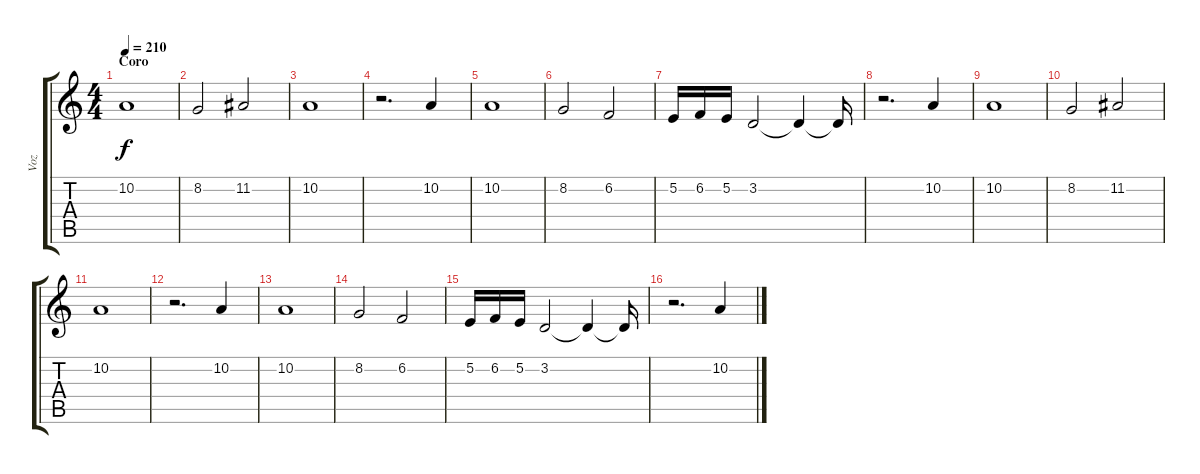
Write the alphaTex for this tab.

\track ("Voz" "Voz") {instrument choiraahs}
\staff {score tabs}
\tuning (E4 B3 G3 D3 A2 E2) {hide}
\ts (4 4)
\section ("" "Coro")
\tempo 210
\clef g2
\ks c
10.2.1{dy f} |
8.2.2 11.2.2 |
10.2.1 |
r.2{d} 10.2.4 |
10.2.1 |
8.2.2 6.2.2 |
5.2.16 6.2.16 5.2.16 3.2.2 3.2{t}.4 3.2{t}.16 |
r.2{d} 10.2.4 |
10.2.1 |
8.2.2 11.2.2 |
10.2.1 |
r.2{d} 10.2.4 |
10.2.1 |
8.2.2 6.2.2 |
5.2.16 6.2.16 5.2.16 3.2.2 3.2{t}.4 3.2{t}.16 |
r.2{d} 10.2.4
